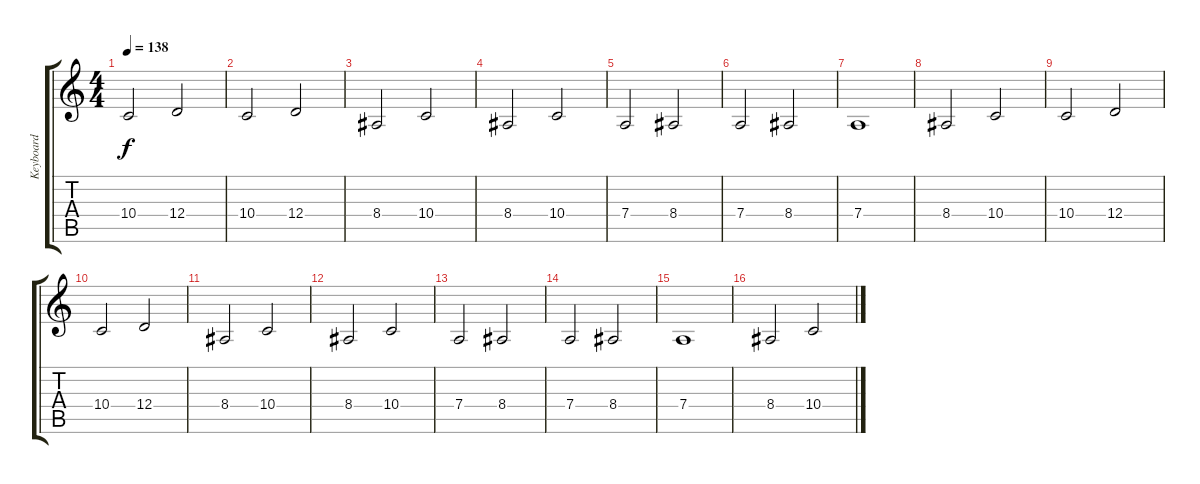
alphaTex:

\track ("Keyboard" "Keyboard") {instrument stringensemble1}
\staff {score tabs}
\tuning (E4 B3 G3 D3 A2 D2) {hide}
\ts (4 4)
\tempo 138
\clef g2
\ks c
10.4.2{dy f volume 13 instrument stringensemble1} 12.4.2 |
10.4.2 12.4.2 |
8.4.2 10.4.2 |
8.4.2 10.4.2 |
7.4.2 8.4.2 |
7.4.2 8.4.2 |
7.4.1 |
8.4.2 10.4.2 |
10.4.2{volume 13 instrument stringensemble1} 12.4.2 |
10.4.2 12.4.2 |
8.4.2 10.4.2 |
8.4.2 10.4.2 |
7.4.2 8.4.2 |
7.4.2 8.4.2 |
7.4.1 |
8.4.2 10.4.2
